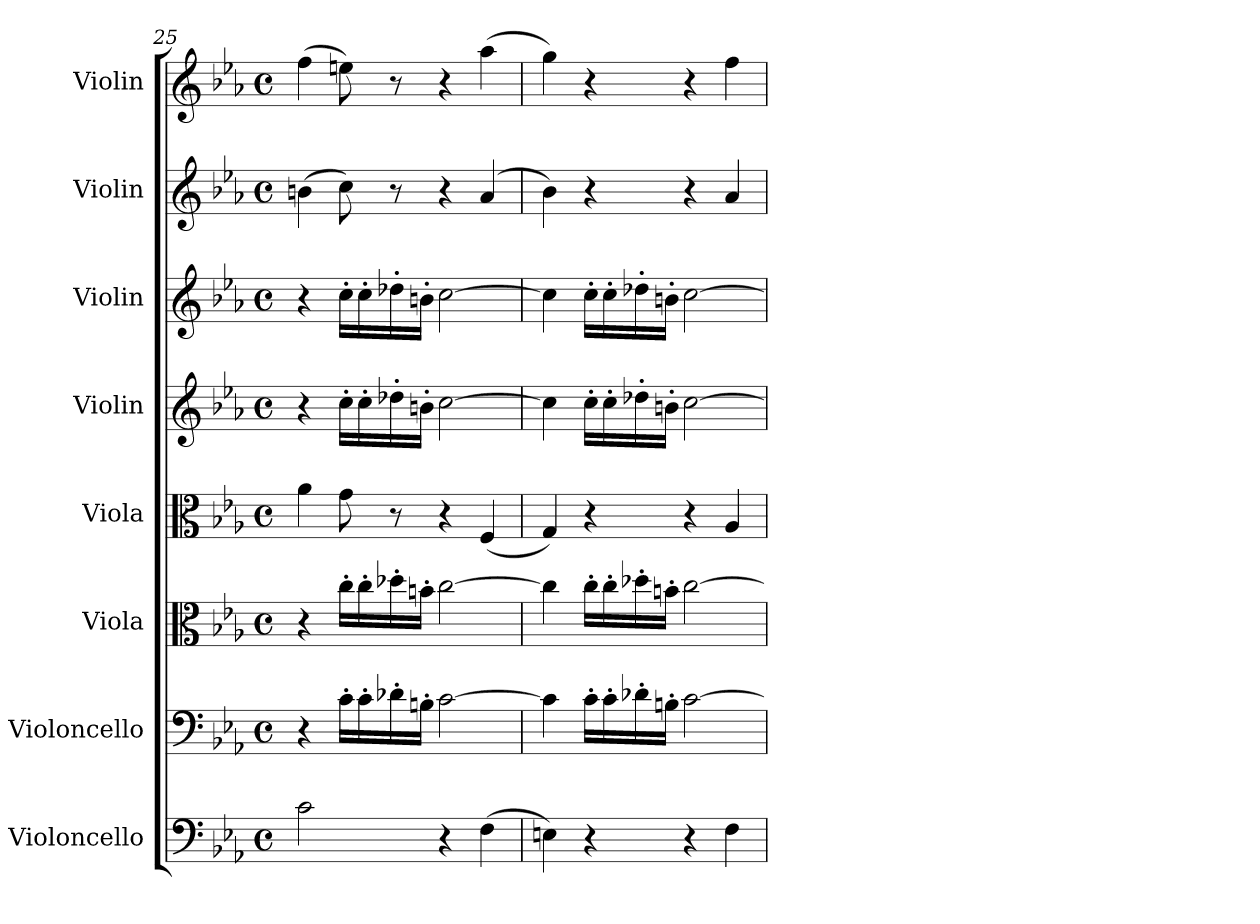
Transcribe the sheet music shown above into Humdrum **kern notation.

**kern	**kern	**kern	**kern	**kern	**kern	**kern	**kern
*part8	*part7	*part6	*part5	*part4	*part3	*part2	*part1
*staff8	*staff7	*staff6	*staff5	*staff4	*staff3	*staff2	*staff1
*I"Violoncello	*I"Violoncello	*I"Viola	*I"Viola	*I"Violin	*I"Violin	*I"Violin	*I"Violin
*I'Vc.	*I'Vc.	*I'Vla.	*I'Vla.	*I'Vln.	*I'Vln.	*I'Vln.	*I'Vln.
*clefF4	*clefF4	*clefC3	*clefC3	*clefG2	*clefG2	*clefG2	*clefG2
*k[b-e-a-]	*k[b-e-a-]	*k[b-e-a-]	*k[b-e-a-]	*k[b-e-a-]	*k[b-e-a-]	*k[b-e-a-]	*k[b-e-a-]
*M4/4	*M4/4	*M4/4	*M4/4	*M4/4	*M4/4	*M4/4	*M4/4
*met(c)	*met(c)	*met(c)	*met(c)	*met(c)	*met(c)	*met(c)	*met(c)
=25	=25	=25	=25	=25	=25	=25	=25
2c\	4r	4r	4a-\	4r	4r	(>4bn\	(>4ff\
.	16c'\LL	16cc'\LL	8g\	16cc'\LL	16cc'\LL	8cc\)	8een\)
.	16c'\	16cc'\	.	16cc'\	16cc'\	.	.
.	16d-X'\	16dd-X'\	8r	16dd-X'\	16dd-X'\	8r	8r
.	16Bn'\JJ	16bn'\JJ	.	16bn'\JJ	16bn'\JJ	.	.
4r	[2c\	[2cc\	4r	[2cc\	[2cc\	4r	4r
(>4F\	.	.	(<4F/	.	.	(<4a-/	(>4aa-\
=26	=26	=26	=26	=26	=26	=26	=26
4En\)	4c\]	4cc\]	4G/)	4cc\]	4cc\]	4b-\)	4gg\)
4r	16c'\LL	16cc'\LL	4r	16cc'\LL	16cc'\LL	4r	4r
.	16c'\	16cc'\	.	16cc'\	16cc'\	.	.
.	16d-X'\	16dd-X'\	.	16dd-X'\	16dd-X'\	.	.
.	16Bn'\JJ	16bn'\JJ	.	16bn'\JJ	16bn'\JJ	.	.
4r	[2c\	[2cc\	4r	[2cc\	[2cc\	4r	4r
4F\	.	.	4A-/	.	.	4a-/	4ff\
=	=	=	=	=	=	=	=
*-	*-	*-	*-	*-	*-	*-	*-
